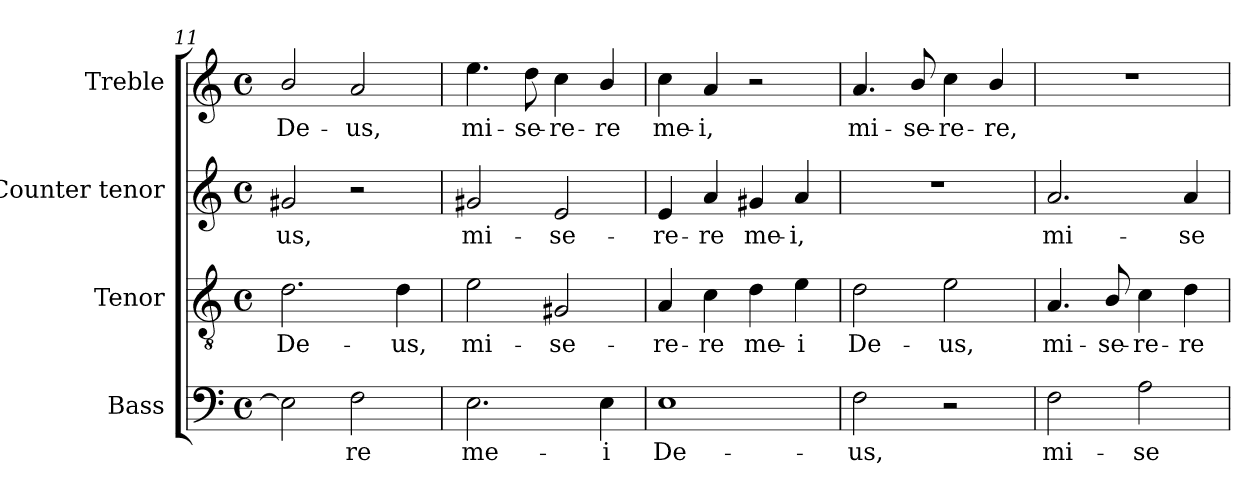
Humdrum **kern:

**kern	**text	**kern	**text	**kern	**text	**kern	**text
*part4	*part4	*part3	*part3	*part2	*part2	*part1	*part1
*staff4	*staff4	*staff3	*staff3	*staff2	*staff2	*staff1	*staff1
*I"Bass	*	*I"Tenor	*	*I"Counter tenor	*	*I"Treble	*
*I'B.	*	*I'T.	*	*	*	*	*
*clefF4	*	*clefGv2	*	*clefG2	*	*clefG2	*
*	*	*ITrd7c12	*	*	*	*	*
*k[]	*	*k[]	*	*k[]	*	*k[]	*
*C:	*	*C:	*	*C:	*	*C:	*
*M4/4	*	*M4/4	*	*M4/4	*	*M4/4	*
*met(c)	*	*met(c)	*	*met(c)	*	*met(c)	*
=11	=11	=11	=11	=11	=11	=11	=11
!	!	!	!LO:LY:b:color=#000000	!	!	!	!
!	!	!	!	!	!LO:LY:b:color=#000000	!	!
!	!	!	!	!	!	!	!LO:LY:b:color=#000000
2Ei\]	.	2.Di\	De-	2g#Xi/	-us,	2bi/	De-
!	!LO:LY:b:color=#000000	!	!	!	!	!	!
!	!	!	!	!	!	!	!LO:LY:b:color=#000000
2Fi\	-re	.	.	2r	.	2ai/	-us,
!	!	!	!LO:LY:b:color=#000000	!	!	!	!
.	.	4Di\	-us,	.	.	.	.
=12	=12	=12	=12	=12	=12	=12	=12
!	!LO:LY:b:color=#000000	!	!	!	!	!	!
!	!	!	!LO:LY:b:color=#000000	!	!	!	!
!	!	!	!	!	!LO:LY:b:color=#000000	!	!
!	!	!	!	!	!	!	!LO:LY:b:color=#000000
2.Ei\	me-	2Ei\	mi-	2g#Xi/	mi-	4.eei\	mi-
!	!	!	!	!	!	!	!LO:LY:b:color=#000000
.	.	.	.	.	.	8ddi\	-se-
!	!	!	!LO:LY:b:color=#000000	!	!	!	!
!	!	!	!	!	!LO:LY:b:color=#000000	!	!
!	!	!	!	!	!	!	!LO:LY:b:color=#000000
.	.	2GG#Xi/	-se-	2ei/	-se-	4cci\	-re-
!	!LO:LY:b:color=#000000	!	!	!	!	!	!
!	!	!	!	!	!	!	!LO:LY:b:color=#000000
4Ei\	-i	.	.	.	.	4bi/	-re
=13	=13	=13	=13	=13	=13	=13	=13
!	!LO:LY:b:color=#000000	!	!	!	!	!	!
!	!	!	!LO:LY:b:color=#000000	!	!	!	!
!	!	!	!	!	!LO:LY:b:color=#000000	!	!
!	!	!	!	!	!	!	!LO:LY:b:color=#000000
1Ei	De-	4AAi/	-re-	4ei/	-re-	4cci\	me-
!	!	!	!LO:LY:b:color=#000000	!	!	!	!
!	!	!	!	!	!LO:LY:b:color=#000000	!	!
!	!	!	!	!	!	!	!LO:LY:b:color=#000000
.	.	4Ci\	-re	4ai/	-re	4ai/	-i,
!	!	!	!LO:LY:b:color=#000000	!	!	!	!
!	!	!	!	!	!LO:LY:b:color=#000000	!	!
.	.	4Di\	me-	4g#Xi/	me-	2r	.
!	!	!	!LO:LY:b:color=#000000	!	!	!	!
!	!	!	!	!	!LO:LY:b:color=#000000	!	!
.	.	4Ei\	-i	4ai/	-i,	.	.
=14	=14	=14	=14	=14	=14	=14	=14
!	!LO:LY:b:color=#000000	!	!	!	!	!	!
!	!	!	!LO:LY:b:color=#000000	!	!	!	!
!	!	!	!	!	!	!	!LO:LY:b:color=#000000
2Fi\	-us,	2Di\	De-	1r	.	4.ai/	mi-
!	!	!	!	!	!	!	!LO:LY:b:color=#000000
.	.	.	.	.	.	8bi/	-se-
!	!	!	!LO:LY:b:color=#000000	!	!	!	!
!	!	!	!	!	!	!	!LO:LY:b:color=#000000
2r	.	2Ei\	-us,	.	.	4cci\	-re-
!	!	!	!	!	!	!	!LO:LY:b:color=#000000
.	.	.	.	.	.	4bi/	-re,
=15	=15	=15	=15	=15	=15	=15	=15
!	!LO:LY:b:color=#000000	!	!	!	!	!	!
!	!	!	!LO:LY:b:color=#000000	!	!	!	!
!	!	!	!	!	!LO:LY:b:color=#000000	!	!
2Fi\	mi-	4.AAi/	mi-	2.ai/	mi-	1r	.
!	!	!	!LO:LY:b:color=#000000	!	!	!	!
.	.	8BBi/	-se-	.	.	.	.
!	!LO:LY:b:color=#000000	!	!	!	!	!	!
!	!	!	!LO:LY:b:color=#000000	!	!	!	!
2Ai\	-se-	4Ci\	-re-	.	.	.	.
!	!	!	!LO:LY:b:color=#000000	!	!	!	!
!	!	!	!	!	!LO:LY:b:color=#000000	!	!
.	.	4Di\	-re	4ai/	-se-	.	.
=	=	=	=	=	=	=	=
*-	*-	*-	*-	*-	*-	*-	*-
